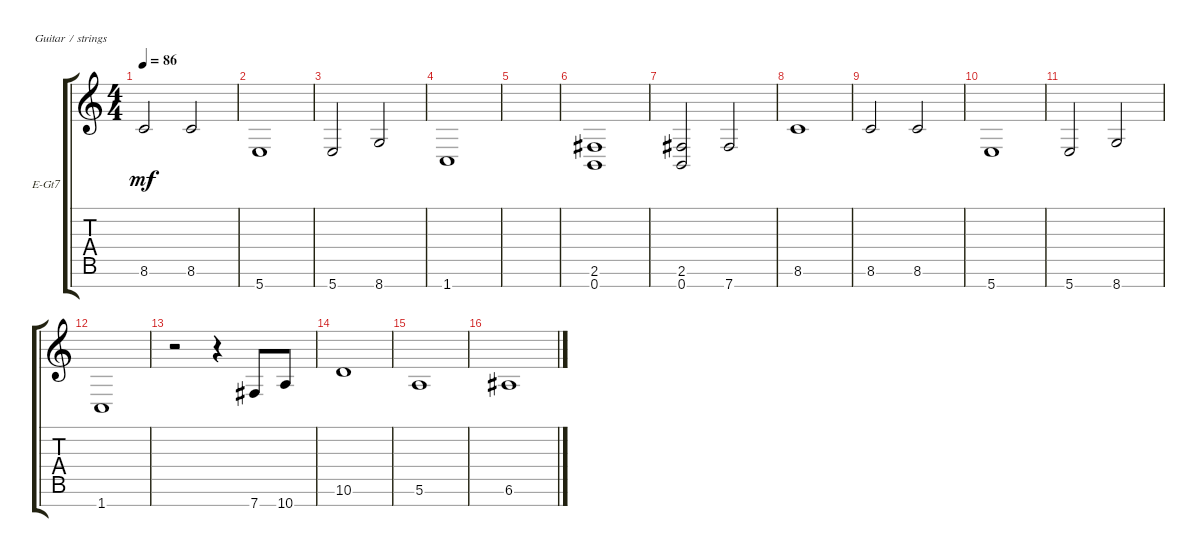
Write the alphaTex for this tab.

\defaultSystemsLayout 4
\bracketExtendMode groupsimilarinstruments
\firstSystemTrackNameOrientation horizontal
\otherSystemsTrackNameOrientation horizontal
\track ("Electric Guitar" "E-Gt7") {instrument overdrivenguitar}
\staff {score tabs}
\tuning (E4 B3 G3 D3 A2 E2 B1)
\ts (4 4)
\tempo 86
\clef g2
\ks c
8.6.2{dy mf} 8.6.2 |
5.7.1 |
5.7.2 8.7.2 |
1.7.1 |
|
(0.7 2.6).1 |
(0.7 2.6).2 7.7.2 |
8.6.1 |
8.6.2 8.6.2 |
5.7.1 |
5.7.2 8.7.2 |
1.7.1 |
r.2 r.4 7.7.8 10.7.8 |
10.6.1 |
5.6.1 |
6.6.1
